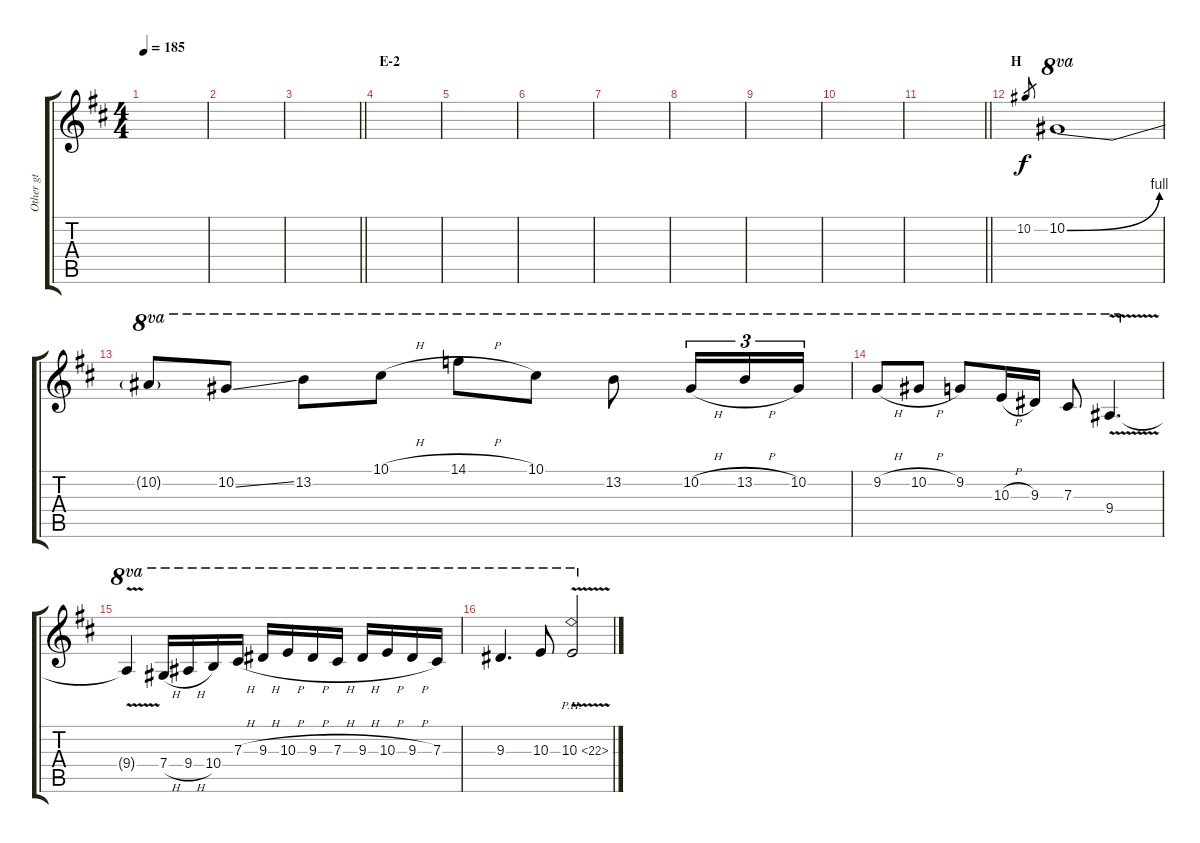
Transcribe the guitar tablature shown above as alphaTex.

\track ("Other gt" "Other gt") {instrument distortionguitar}
\staff {score tabs}
\tuning (Eb4 Bb3 Gb3 Db3 Ab2 Eb2) {hide}
\ts (4 4)
\tempo 185
\clef g2
\ks d
|
|
\barLineRight lightlight
|
\section ("" "E-2")
|
|
|
|
|
|
|
\barLineRight lightlight
|
\section ("" "H")
10.2.8{gr} 10.2{be (bend 0 0 60 4)}.1{ot 8va volume 12} |
10.2{t}.8{ot 8va} 10.2{ss}.8{ot 8va} 13.2.8{ot 8va} 10.1{h}.8{ot 8va} 14.1{h}.8{ot 8va} 10.1.8{ot 8va} 13.2.8{ot 8va} 10.2{h}.16{tu (3 2) ot 8va} 13.2{h}.16{tu (3 2) ot 8va} 10.2.16{tu (3 2) ot 8va} |
9.2{h}.8{ot 8va} 10.2{h}.8{ot 8va} 9.2.8{ot 8va} 10.3{h}.16{ot 8va} 9.3.16{ot 8va} 7.3.8{ot 8va} 9.4{v}.4{d ot 8va} |
9.4{t}.4{ot 8va} 7.4{h}.16{ot 8va} 9.4{h}.16{ot 8va} 10.4.16{ot 8va} 7.3{h}.16{ot 8va} 9.3{h}.16{ot 8va} 10.3{h}.16{ot 8va} 9.3{h}.16{ot 8va} 7.3{h}.16{ot 8va} 9.3{h}.16{ot 8va} 10.3{h}.16{ot 8va} 9.3{h}.16{ot 8va} 7.3.16{ot 8va} |
9.3.4{d ot 8va} 10.3.8{ot 8va} 10.3{ph 12 v}.2{ot 8va}
